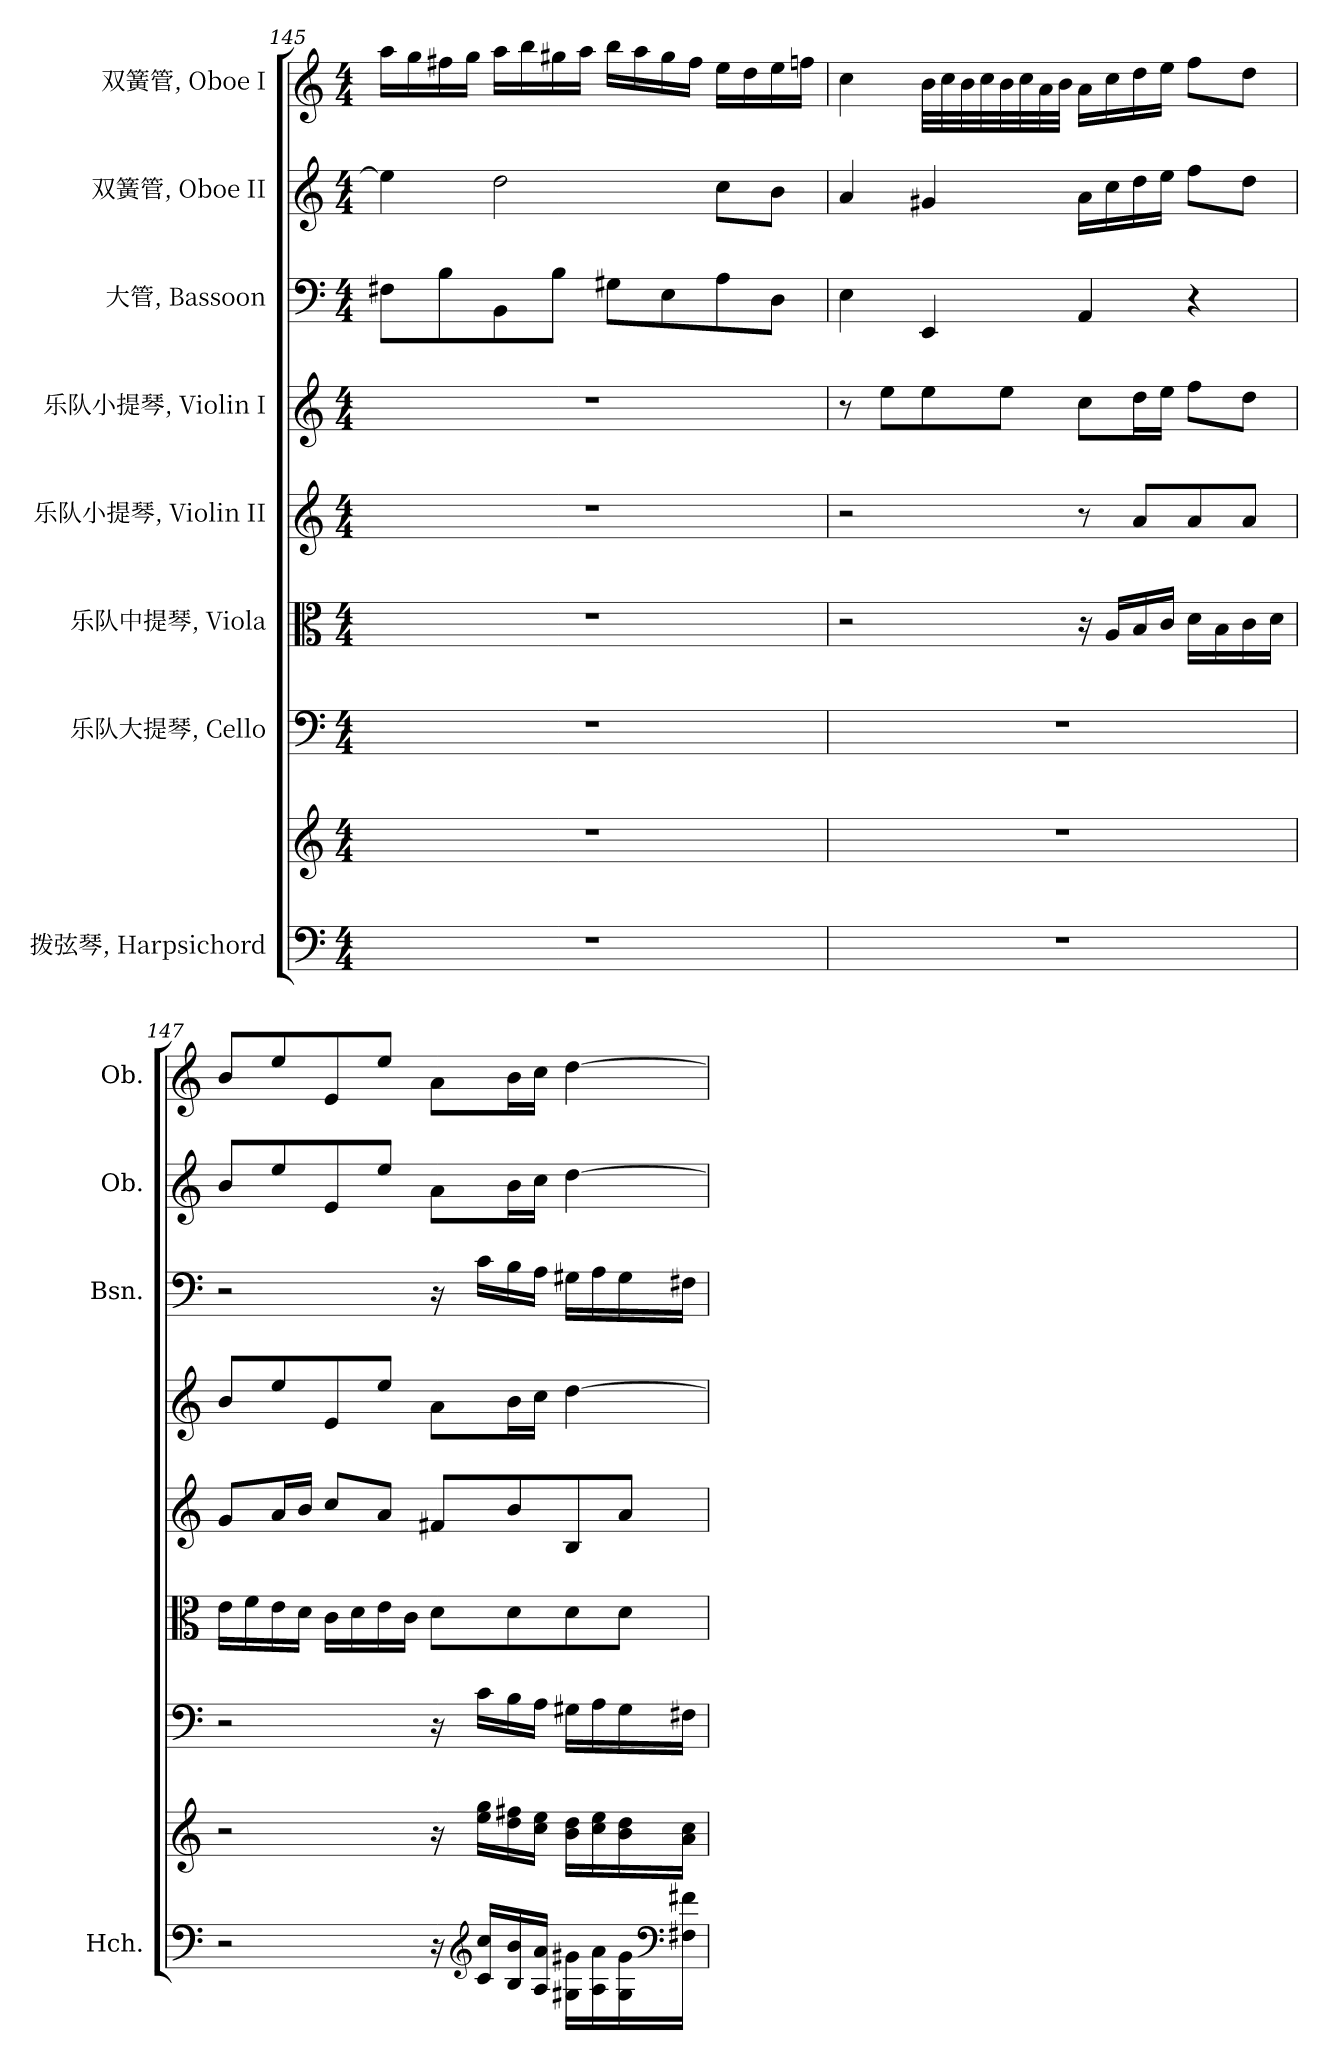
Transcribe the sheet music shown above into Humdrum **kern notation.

**kern	**kern	**kern	**kern	**kern	**kern	**kern	**kern	**kern
*part8	*part8	*part7	*part6	*part5	*part4	*part3	*part2	*part1
*staff9	*staff8	*staff7	*staff6	*staff5	*staff4	*staff3	*staff2	*staff1
*I"拨弦琴, Harpsichord	*	*I"乐队大提琴, Cello	*I"乐队中提琴, Viola	*I"乐队小提琴, Violin II	*I"乐队小提琴, Violin I	*I"大管, Bassoon	*I"双簧管, Oboe II	*I"双簧管, Oboe I
*I'Hch.	*	*	*	*	*	*I'Bsn.	*I'Ob.	*I'Ob.
*clefF4	*clefG2	*clefF4	*clefC3	*clefG2	*clefG2	*clefF4	*clefG2	*clefG2
*k[]	*k[]	*k[]	*k[]	*k[]	*k[]	*k[]	*k[]	*k[]
*M4/4	*M4/4	*M4/4	*M4/4	*M4/4	*M4/4	*M4/4	*M4/4	*M4/4
=145	=145	=145	=145	=145	=145	=145	=145	=145
1r	1r	1r	1r	1r	1r	8F#X\L	4ee\]	16aa\LL
.	.	.	.	.	.	.	.	16gg\
.	.	.	.	.	.	8B\	.	16ff#X\
.	.	.	.	.	.	.	.	16gg\JJ
.	.	.	.	.	.	8BB\	2dd\	16aa\LL
.	.	.	.	.	.	.	.	16bb\
.	.	.	.	.	.	8B\J	.	16gg#X\
.	.	.	.	.	.	.	.	16aa\JJ
.	.	.	.	.	.	8G#X\L	.	16bb\LL
.	.	.	.	.	.	.	.	16aa\
.	.	.	.	.	.	8E\	.	16gg#\
.	.	.	.	.	.	.	.	16ff#\JJ
.	.	.	.	.	.	8A\	8cc\L	16ee\LL
.	.	.	.	.	.	.	.	16dd\
.	.	.	.	.	.	8D\J	8b\J	16ee\
.	.	.	.	.	.	.	.	16ffn\JJ
!!LO:PB:g=z
=146	=146	=146	=146	=146	=146	=146	=146	=146
1r	1r	1r	2r	2r	8r	4E\	4a/	4cc\
.	.	.	.	.	8ee\L	.	.	.
.	.	.	.	.	8ee\	4EE/	4g#X/	32b\LLL
.	.	.	.	.	.	.	.	32cc\
.	.	.	.	.	.	.	.	32b\
.	.	.	.	.	.	.	.	32cc\
.	.	.	.	.	8ee\J	.	.	32b\
.	.	.	.	.	.	.	.	32cc\
.	.	.	.	.	.	.	.	32a\
.	.	.	.	.	.	.	.	32b\JJJ
.	.	.	16r	8r	8cc\L	4AA/	16a\LL	16a\LL
.	.	.	16A/LL	.	.	.	16cc\	16cc\
.	.	.	16B/	8a/L	16dd\L	.	16dd\	16dd\
.	.	.	16c/JJ	.	16ee\JJ	.	16ee\JJ	16ee\JJ
.	.	.	16d\LL	8a/	8ff\L	4r	8ff\L	8ff\L
.	.	.	16B\	.	.	.	.	.
.	.	.	16c\	8a/J	8dd\J	.	8dd\J	8dd\J
.	.	.	16d\JJ	.	.	.	.	.
=147	=147	=147	=147	=147	=147	=147	=147	=147
2r	2r	2r	16e\LL	8g/L	8b/L	2r	8b/L	8b/L
.	.	.	16f\	.	.	.	.	.
.	.	.	16e\	16a/L	8ee/	.	8ee/	8ee/
.	.	.	16d\JJ	16b/JJ	.	.	.	.
.	.	.	16c\LL	8cc/L	8e/	.	8e/	8e/
.	.	.	16d\	.	.	.	.	.
.	.	.	16e\	8a/J	8ee/J	.	8ee/J	8ee/J
.	.	.	16c\JJ	.	.	.	.	.
16r	16r	16r	8d\L	8f#X/L	8a\L	16r	8a\L	8a\L
*clefG2	*	*	*	*	*	*	*	*
16c/ 16cc/LL	16ee\ 16gg\LL	16c\LL	.	.	.	16c\LL	.	.
16B/ 16b/	16dd\ 16ff#X\	16B\	8d\	8b/	16b\L	16B\	16b\L	16b\L
16A/ 16a/JJ	16cc\ 16ee\JJ	16A\JJ	.	.	16cc\JJ	16A\JJ	16cc\JJ	16cc\JJ
16G#X\ 16g#X\LL	16b\ 16dd\LL	16G#X\LL	8d\	8B/	[4dd\	16G#X\LL	[4dd\	[4dd\
16A\ 16a\	16cc\ 16ee\	16A\	.	.	.	16A\	.	.
16G#\ 16g#\	16b\ 16dd\	16G#\	8d\J	8a/J	.	16G#\	.	.
*clefF4	*	*	*	*	*	*	*	*
16F#X\ 16f#X\JJ	16a\ 16cc\JJ	16F#X\JJ	.	.	.	16F#X\JJ	.	.
=	=	=	=	=	=	=	=	=
*-	*-	*-	*-	*-	*-	*-	*-	*-
